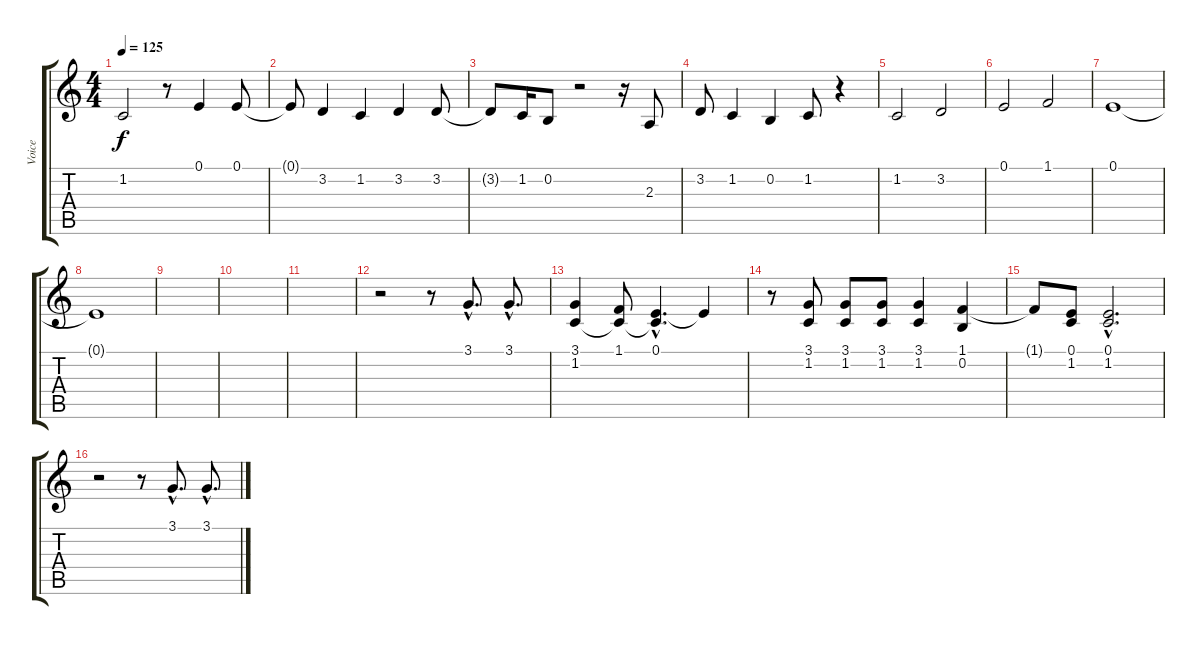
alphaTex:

\track ("Voice" "Voice") {instrument ocarina}
\staff {score tabs}
\tuning (E4 B3 G3 D3 A2 E2) {hide}
\ts (4 4)
\tempo 125
\clef g2
\ks c
1.2{t}.2{dy f} r.8 0.1.4 0.1.8 |
0.1{t}.8 3.2.4 1.2.4 3.2.4 3.2.8 |
3.2{t}.8 1.2.16 0.2.8 r.2 r.16 2.3.8 |
3.2.8 1.2.4 0.2.4 1.2.8 r.4 |
1.2.2 3.2.2 |
0.1.2 1.1.2 |
0.1.1 |
0.1{t}.1 |
|
|
|
r.2 r.8 3.1{hac}.8{d} 3.1{hac}.8{d} |
(3.1 1.2).4 (1.1 1.2{t}).8 (0.1{hac} 1.2{hac t}).4{d} 0.1{t}.4 |
r.8 (3.1 1.2).8 (3.1 1.2).8 (3.1 1.2).8 (3.1 1.2).4 (1.1 0.2).4 |
1.1{t}.8 (0.1 1.2).8 (0.1{hac} 1.2{hac}).2{d} |
r.2 r.8 3.1{hac}.8{d} 3.1{hac}.8{d}
